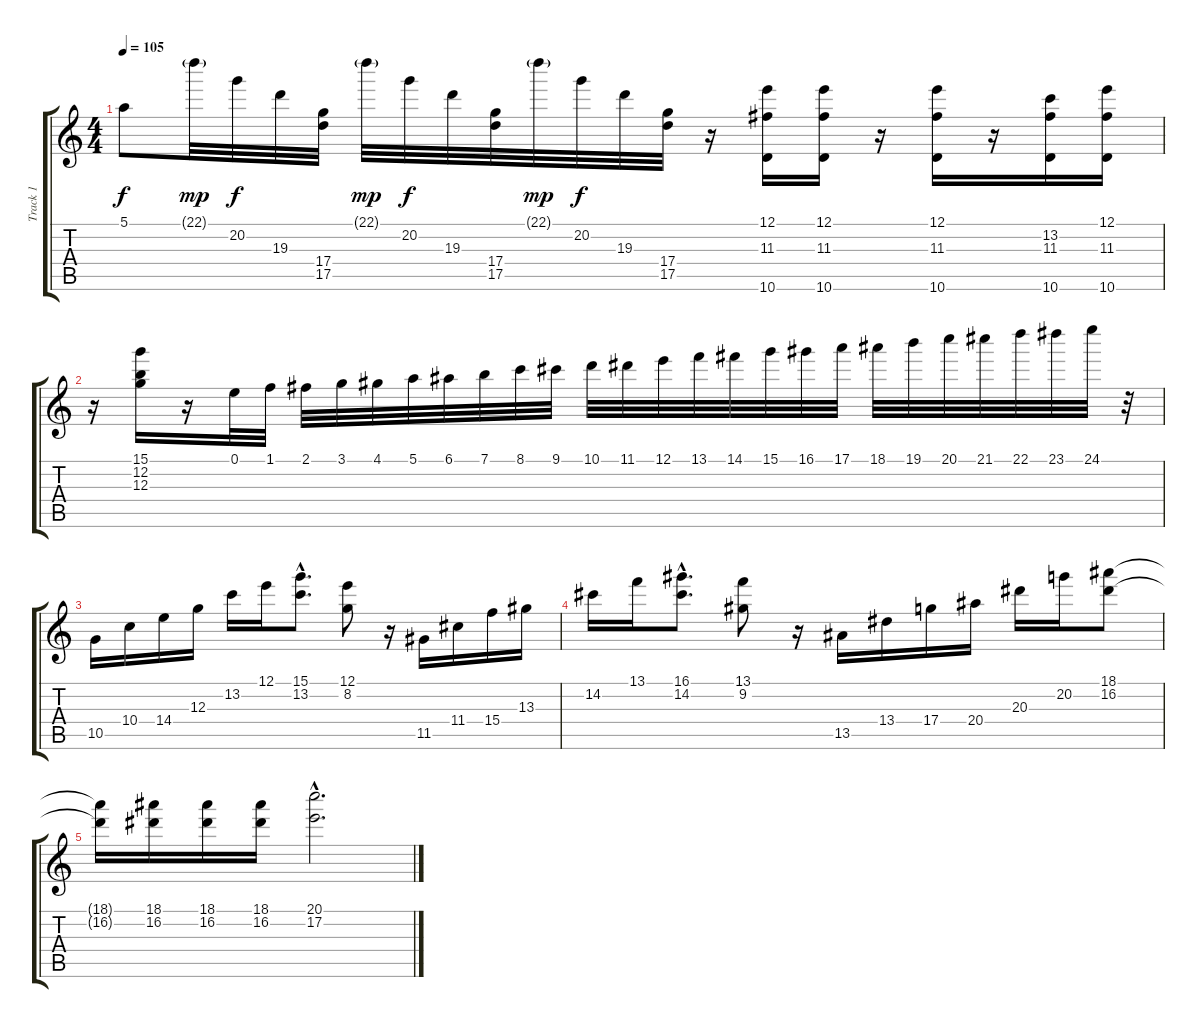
\track ("Track 1" "Track 1") {instrument electricguitarclean}
\staff {score tabs}
\tuning (E4 B3 G3 D3 A2 E2) {hide}
\ts (4 4)
\tempo 105
\clef g2
\ks c
5.1{t}.8{dy f} 22.1{g}.32{dy mp} 20.2.32{dy f} 19.3.32 (17.4 17.5).32 22.1{g}.32{dy mp} 20.2.32{dy f} 19.3.32 (17.4 17.5).32 22.1{g}.32{dy mp} 20.2.32{dy f} 19.3.32 (17.4 17.5).32 r.16 (12.1 11.3 10.6).16 (12.1 11.3 10.6).16 r.16 (12.1 11.3 10.6).16 r.16 (13.2 11.3 10.6).16 (12.1 11.3 10.6).16 |
r.16 (15.1 12.2 12.3).16 r.16 0.1.32 1.1.32 2.1.32 3.1.32 4.1.32 5.1.32 6.1.32 7.1.32 8.1.32 9.1.32 10.1.32 11.1.32 12.1.32 13.1.32 14.1.32 15.1.32 16.1.32 17.1.32 18.1.32 19.1.32 20.1.32 21.1.32 22.1.32 23.1.32 24.1.32 r.32 |
10.5.16 10.4.16 14.4.16 12.3.16 13.2.16 12.1.16 (15.1{hac} 13.2{hac}).8{d} (12.1 8.2).8 r.16 11.5.16 11.4.16 15.4.16 13.3.16 |
14.2.16 13.1.16 (16.1{hac} 14.2{hac}).8{d} (13.1 9.2).8 r.16 13.5.16 13.4.16 17.4.16 20.4.16 20.3.16 20.2.16 (18.1 16.2).8 |
(18.1{t} 16.2{t}).16 (18.1 16.2).16 (18.1 16.2).16 (18.1 16.2).16 (20.1{hac} 17.2{hac}).2{d}
